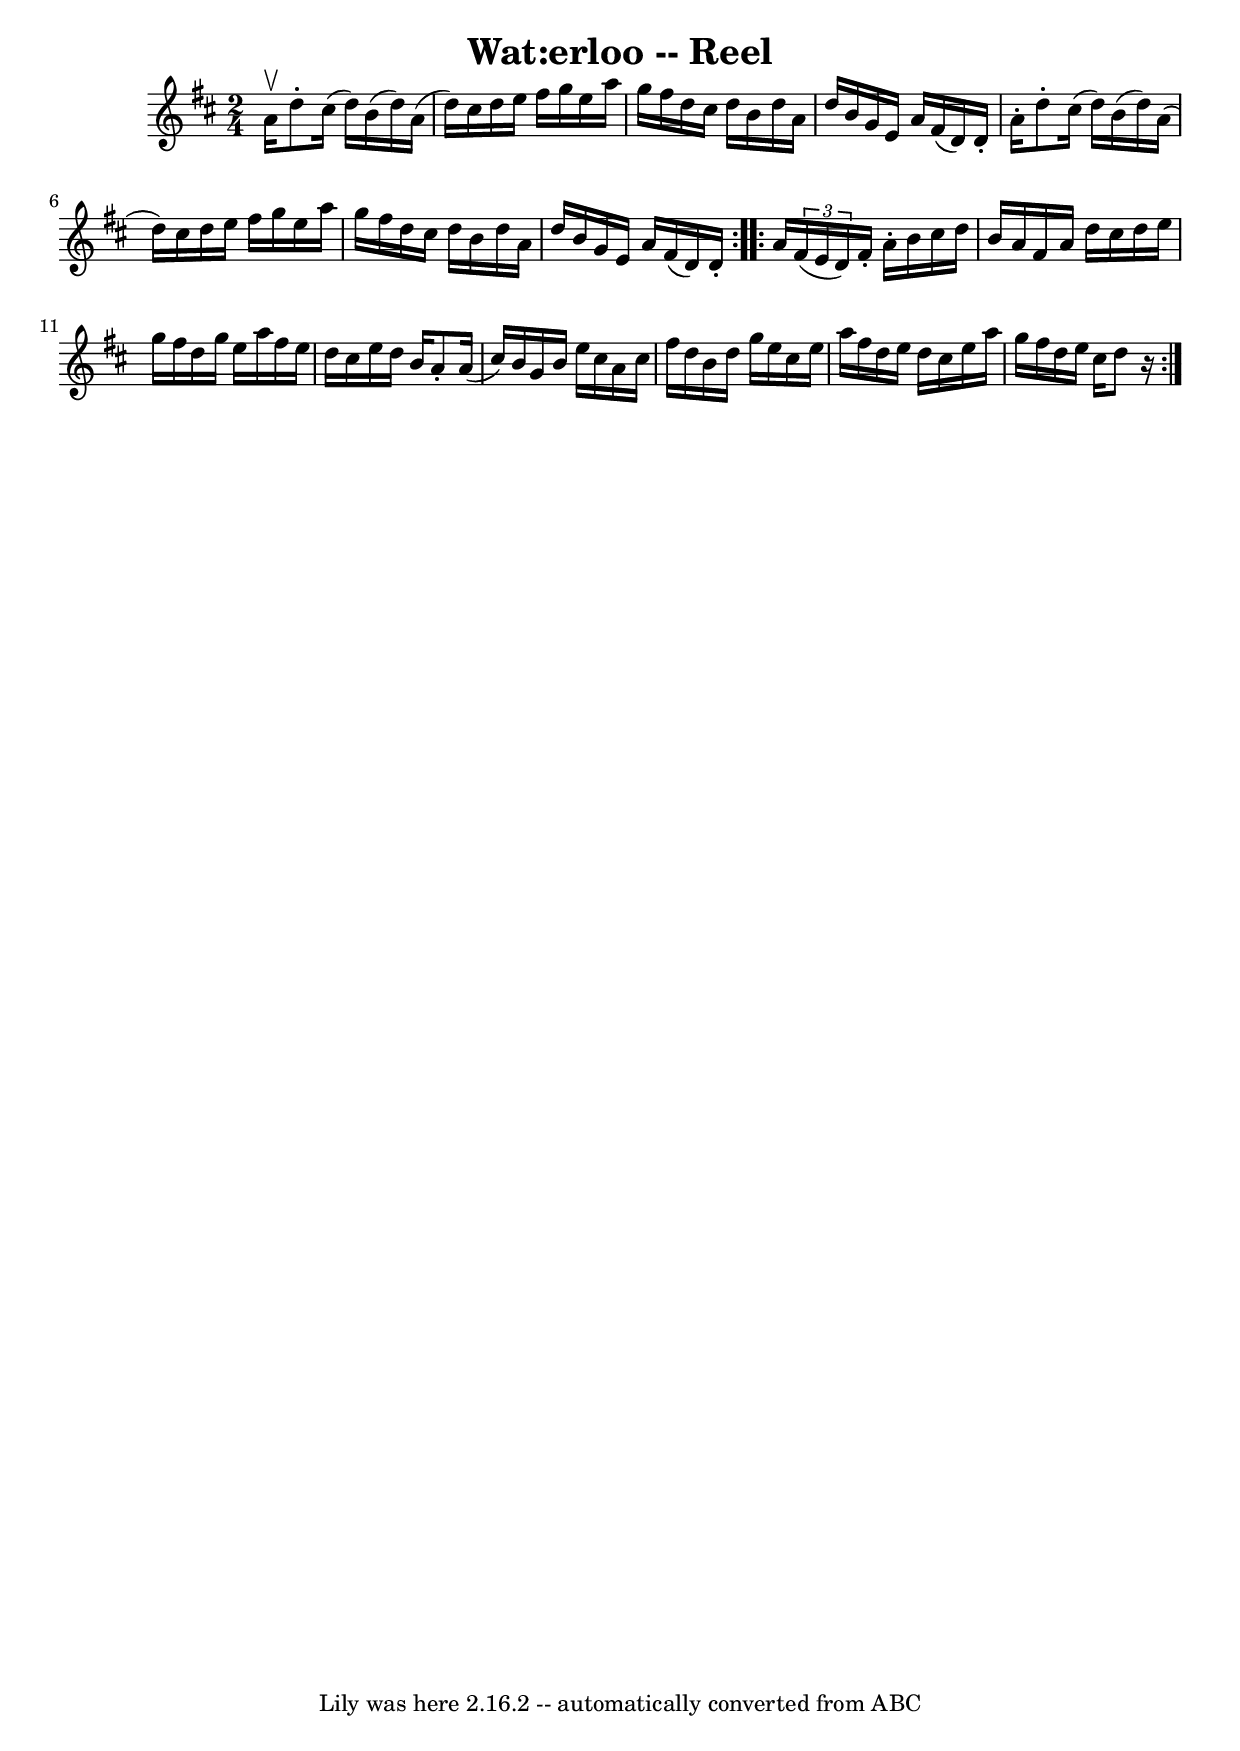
\version "2.16.2"
\include "Mammoth.ily"
\header {
  %% book = "Ryan's Mammoth Collection"
  crossRefNumber = "1"
  footnotes = "\\\\186"
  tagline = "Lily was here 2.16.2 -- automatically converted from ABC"
  title = "Wat:erloo -- Reel"

}
voicedefault =  {



  \repeat volta 2 {

    \time 2/4 
    \key d \major
    a'16^\upbow |
    d''8-. cis''16 (d''16 
    ) b'16 (d''16) a'16 (d''16)   |
    cis''16 d''16    
    e''16 fis''16 g''16 e''16 a''16 g''16    |
    fis''16    
    d''16 cis''16 d''16 b'16 d''16 a'16 d''16    |
    b'16  
    g'16 e'16 a'16 fis'16 (d'16) d'16-. a'16-.   |
    
    d''8-. cis''16 (d''16) b'16 (d''16) a'16 (d''16)   
    |
    cis''16 d''16 e''16 fis''16 g''16 e''16 a''16    
    g''16    |
    fis''16 d''16 cis''16 d''16 b'16 d''16    
    a'16 d''16    |
    b'16 g'16 e'16 a'16 fis'16 (d'16) 
    d'16-.   
  }     
  \repeat volta 2 {
    a'16  |
    \times 2/3 { fis'16 
		 (e'16 d'16) 
	       } fis'16-. a'16-. b'16 cis''16 d''16 b'16 
    |
    a'16 fis'16 a'16 d''16 cis''16 d''16 e''16    
    g''16    |
    fis''16 d''16 g''16 e''16 a''16 fis''16    
    e''16 d''16    |
    cis''16 e''16 d''16 b'16 a'8-. a'16 
    (cis''16)   |
    b'16 g'16 b'16 e''16 cis''16 a'16 
    cis''16 fis''16    |
    d''16 b'16 d''16 g''16 e''16    
    cis''16 e''16 a''16    |
    fis''16 d''16 e''16 d''16    
    cis''16 e''16 a''16 g''16    |
    fis''16 d''16 e''16    
    cis''16 d''8    r16   
  }   

}

\score{
  <<

    \context Staff="default"
    {
      \voicedefault 
      
    }

  >>
  \layout {
    
  }
  \midi {
  }

}
